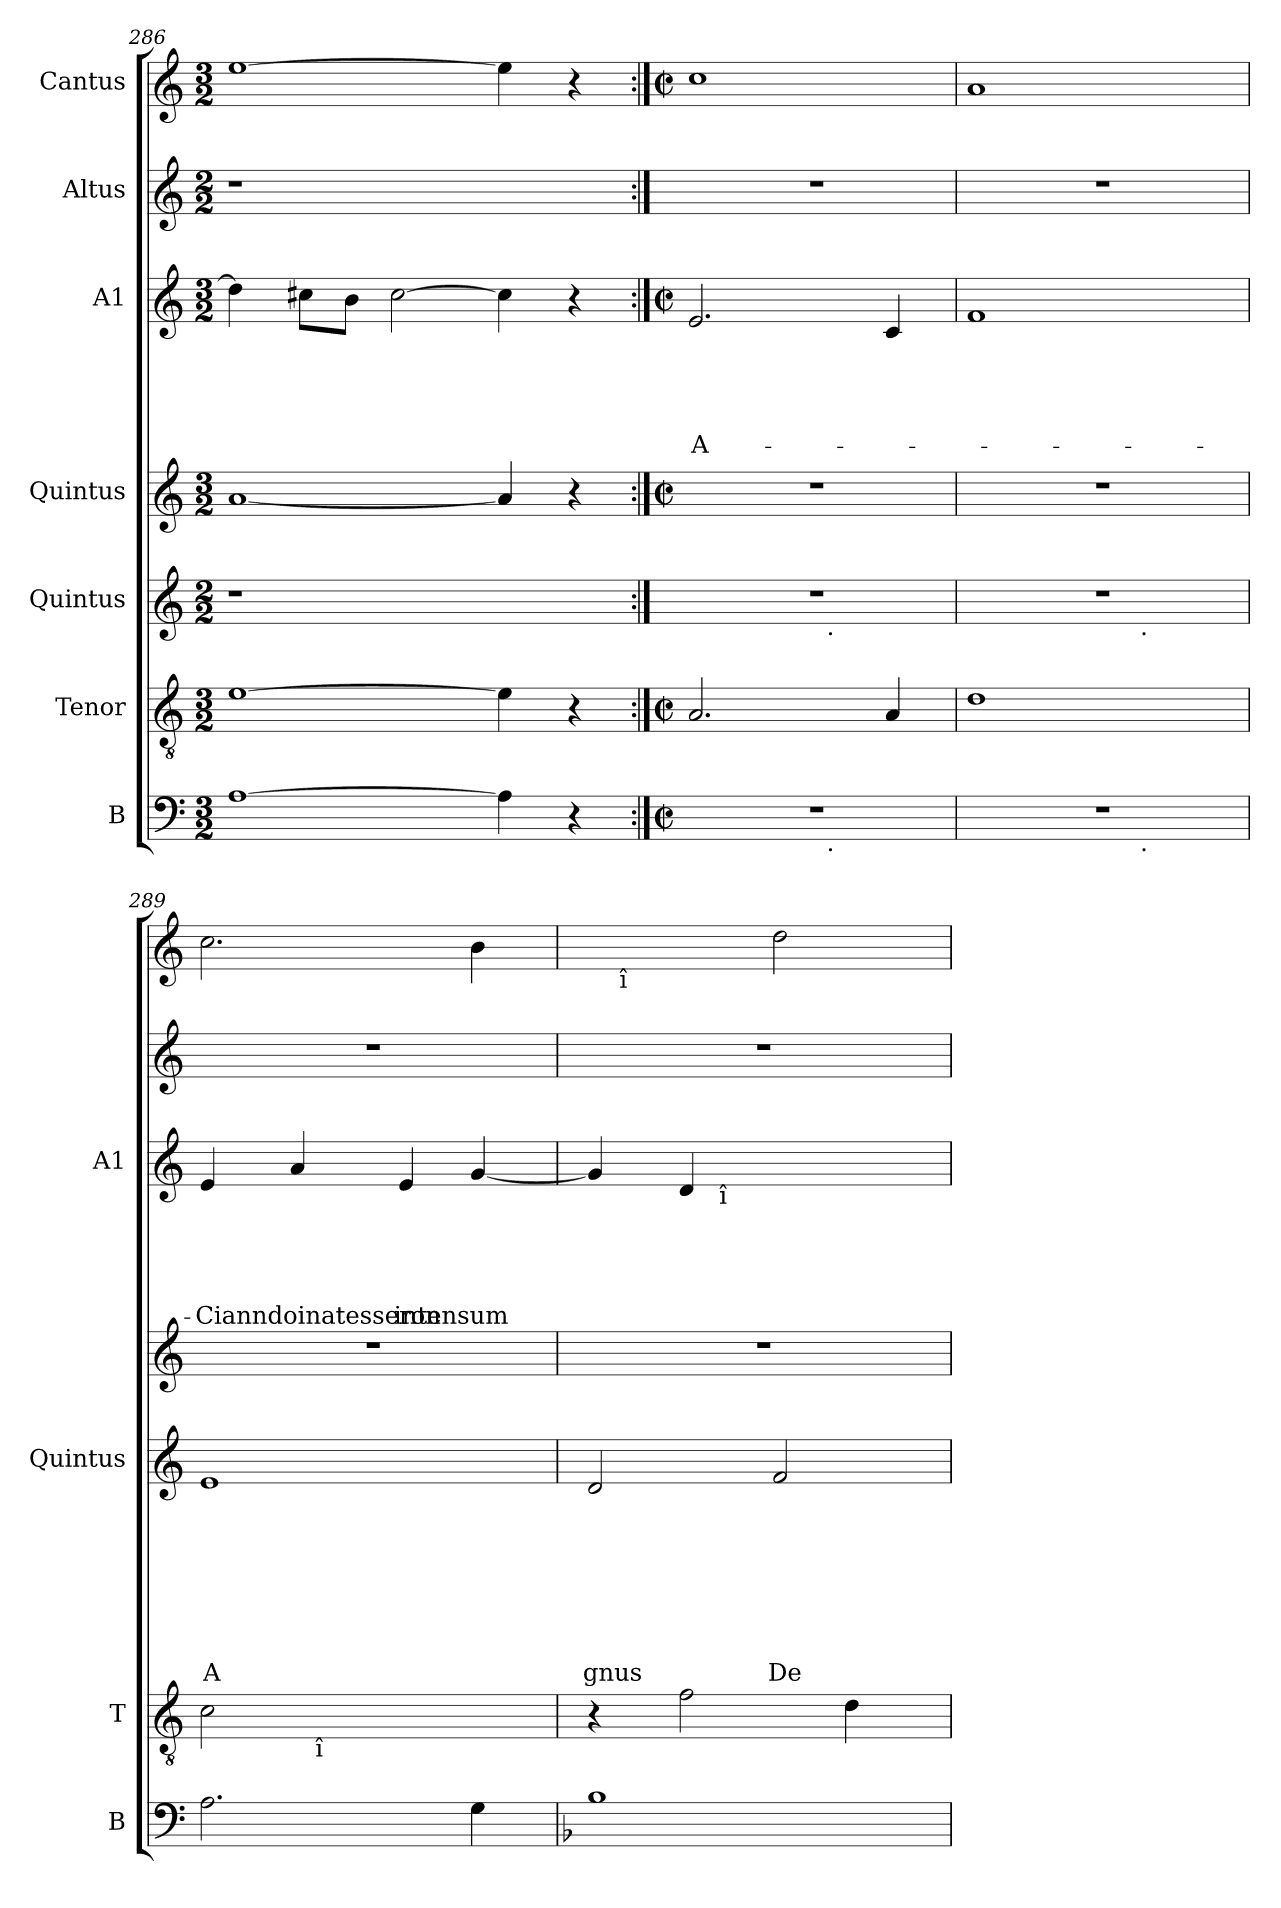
**kern	**kern	**kern	**text	**text	**text	**text	**text	**text	**text	**text	**kern	**kern	**text	**text	**text	**text	**text	**kern	**kern
*part7	*part6	*part5	*part5	*part5	*part5	*part5	*part5	*part5	*part5	*part5	*part4	*part3	*part3	*part3	*part3	*part3	*part3	*part2	*part1
*staff7	*staff6	*staff5	*staff5	*staff5	*staff5	*staff5	*staff5	*staff5	*staff5	*staff5	*staff4	*staff3	*staff3	*staff3	*staff3	*staff3	*staff3	*staff2	*staff1
*I"B	*I"Tenor	*I"Quintus	*	*	*	*	*	*	*	*	*I"Quintus	*I"A1	*	*	*	*	*	*I"Altus	*I"Cantus
*I'B	*I'T	*I'Quintus	*	*	*	*	*	*	*	*	*	*I'A1	*	*	*	*	*	*	*
*clefF4	*clefGv2	*clefG2	*	*	*	*	*	*	*	*	*clefG2	*clefG2	*	*	*	*	*	*clefG2	*clefG2
*k[]	*k[]	*k[]	*	*	*	*	*	*	*	*	*k[]	*k[]	*	*	*	*	*	*k[]	*k[]
*C:	*C:	*C:	*	*	*	*	*	*	*	*	*C:	*C:	*	*	*	*	*	*C:	*C:
*M3/2	*M3/2	*M2/2	*	*	*	*	*	*	*	*	*M3/2	*M3/2	*	*	*	*	*	*M2/2	*M3/2
=286	=286	=286	=286	=286	=286	=286	=286	=286	=286	=286	=286	=286	=286	=286	=286	=286	=286	=286	=286
[>1A	[>1e	1r	.	.	.	.	.	.	.	.	[<1a	4dd\]	.	.	.	.	.	1r	[>1ee
.	.	.	.	.	.	.	.	.	.	.	.	8cc#X\L	.	.	.	.	.	.	.
.	.	.	.	.	.	.	.	.	.	.	.	8b\J	.	.	.	.	.	.	.
.	.	.	.	.	.	.	.	.	.	.	.	[>2cc#\	.	.	.	.	.	.	.
4A\]	4e\]	2ryy	.	.	.	.	.	.	.	.	4a/]	4cc#\]	.	.	.	.	.	2ryy	4ee\]
4r	4r	.	.	.	.	.	.	.	.	.	4r	4r	.	.	.	.	.	.	4r
!!LO:PB:g=z
=287:|!	=287:|!	=287:|!	=287:|!	=287:|!	=287:|!	=287:|!	=287:|!	=287:|!	=287:|!	=287:|!	=287:|!	=287:|!	=287:|!	=287:|!	=287:|!	=287:|!	=287:|!	=287:|!	=287:|!
*M2/2	*M2/2	*	*	*	*	*	*	*	*	*	*M2/2	*M2/2	*	*	*	*	*	*	*M2/2
*met(c|)	*met(c|)	*	*	*	*	*	*	*	*	*	*met(c|)	*met(c|)	*	*	*	*	*	*	*met(c|)
!	!	!	!	!	!	!	!	!	!	!	!	!	!	!	!	!	!LO:LY:b	!	!
*^	*	*^	*	*	*	*	*	*	*	*	*	*	*	*	*	*	*	*	*
1r	2ryy	2.A/	1r	2ryy	.	.	.	.	.	.	.	.	1r	2.e/	.	.	.	.	-A-	1r	1cc
.	16ryy	.	.	16ryy	.	.	.	.	.	.	.	.	.	.	.	.	.	.	.	.	.
!	!	!	!	!LO:TX:b:t=·	!	!	!	!	!	!	!	!	!	!	!	!	!	!	!	!	!
!	!LO:TX:b:t=·	!	!	!	!	!	!	!	!	!	!	!	!	!	!	!	!	!	!	!	!
.	4..ryy	.	.	4..ryy	.	.	.	.	.	.	.	.	.	.	.	.	.	.	.	.	.
.	.	4A/	.	.	.	.	.	.	.	.	.	.	.	4c/	.	.	.	.	.	.	.
=288	=288	=288	=288	=288	=288	=288	=288	=288	=288	=288	=288	=288	=288	=288	=288	=288	=288	=288	=288	=288	=288
1r	2ryy	1d	1r	2ryy	.	.	.	.	.	.	.	.	1r	1f	.	.	.	.	.	1r	1a
.	8ryy	.	.	8ryy	.	.	.	.	.	.	.	.	.	.	.	.	.	.	.	.	.
.	32ryy	.	.	32ryy	.	.	.	.	.	.	.	.	.	.	.	.	.	.	.	.	.
!	!	!	!	!LO:TX:b:t=·	!	!	!	!	!	!	!	!	!	!	!	!	!	!	!	!	!
!	!LO:TX:b:t=·	!	!	!	!	!	!	!	!	!	!	!	!	!	!	!	!	!	!	!	!
.	4ryy	.	.	4ryy	.	.	.	.	.	.	.	.	.	.	.	.	.	.	.	.	.
.	16.ryy	.	.	16.ryy	.	.	.	.	.	.	.	.	.	.	.	.	.	.	.	.	.
=289	=289	=289	=289	=289	=289	=289	=289	=289	=289	=289	=289	=289	=289	=289	=289	=289	=289	=289	=289	=289	=289
!	!	!	!	!	!	!	!	!	!	!	!	!LO:LY:b	!	!	!	!	!	!	!LO:LY:b	!	!
*v	*v	*^	*v	*v	*	*	*	*	*	*	*	*	*	*	*	*	*	*	*	*	*
2.A\	2c\	4ryy	1e	.	.	.	.	.	.	.	A	1r	4e/	.	.	.	.	-Cianndoinatesseron	1r	2.cc\
.	.	32ryy	.	.	.	.	.	.	.	.	.	.	4a/	.	.	.	.	.	.	.
!	!	!LO:TX:b:t=î	!	!	!	!	!	!	!	!	!	!	!	!	!	!	!	!	!	!
.	.	2ryy	.	.	.	.	.	.	.	.	.	.	.	.	.	.	.	.	.	.
!	!	!	!	!	!	!	!	!	!	!	!	!	!	!	!	!	!	!LO:LY:b	!	!
.	2ryy	.	.	.	.	.	.	.	.	.	.	.	4e/	.	.	.	.	intensum	.	.
4G\	.	.	.	.	.	.	.	.	.	.	.	.	[<4g/	.	.	.	.	.	.	4b\
.	.	8..ryy	.	.	.	.	.	.	.	.	.	.	.	.	.	.	.	.	.	.
*	*v	*v	*	*	*	*	*	*	*	*	*	*	*	*	*	*	*	*	*	*
=290	=290	=290	=290	=290	=290	=290	=290	=290	=290	=290	=290	=290	=290	=290	=290	=290	=290	=290	=290
*k[b-]	*	*	*	*	*	*	*	*	*	*	*	*	*	*	*	*	*	*	*
*F:	*	*	*	*	*	*	*	*	*	*	*	*	*	*	*	*	*	*	*
*	*^	*	*	*	*	*	*	*	*	*	*	*	*	*	*	*	*	*	*
!	!	!	!	!	!	!	!	!	!	!	!LO:LY:b	!	!	!	!	!	!	!	!	!
*	*v	*v	*	*	*	*	*	*	*	*	*	*	*^	*	*	*	*	*	*	*^
1B-	4r	2d/	.	.	.	.	.	.	.	gnus	1r	4g/]	4ryy	.	.	.	.	.	1r	2ryy	16ryy
!	!	!	!	!	!	!	!	!	!	!	!	!	!	!	!	!	!	!	!	!	!LO:TX:b:t=î
.	.	.	.	.	.	.	.	.	.	.	.	.	.	.	.	.	.	.	.	.	2...ryy
.	2f\	.	.	.	.	.	.	.	.	.	.	4d/	16.ryy	.	.	.	.	.	.	.	.
!	!	!	!	!	!	!	!	!	!	!	!	!	!LO:TX:b:t=î	!	!	!	!	!	!	!	!
.	.	.	.	.	.	.	.	.	.	.	.	.	2ryy	.	.	.	.	.	.	.	.
!	!	!	!	!	!	!	!	!	!	!LO:LY:b	!	!	!	!	!	!	!	!	!	!	!
.	.	2f/	.	.	.	.	.	.	.	De	.	2ryy	.	.	.	.	.	.	.	2dd\	.
.	4d\	.	.	.	.	.	.	.	.	.	.	.	.	.	.	.	.	.	.	.	.
.	.	.	.	.	.	.	.	.	.	.	.	.	8ryy	.	.	.	.	.	.	.	.
.	.	.	.	.	.	.	.	.	.	.	.	.	32ryy	.	.	.	.	.	.	.	.
*	*	*	*	*	*	*	*	*	*	*	*	*v	*v	*	*	*	*	*	*	*v	*v
=	=	=	=	=	=	=	=	=	=	=	=	=	=	=	=	=	=	=	=
*-	*-	*-	*-	*-	*-	*-	*-	*-	*-	*-	*-	*-	*-	*-	*-	*-	*-	*-	*-
